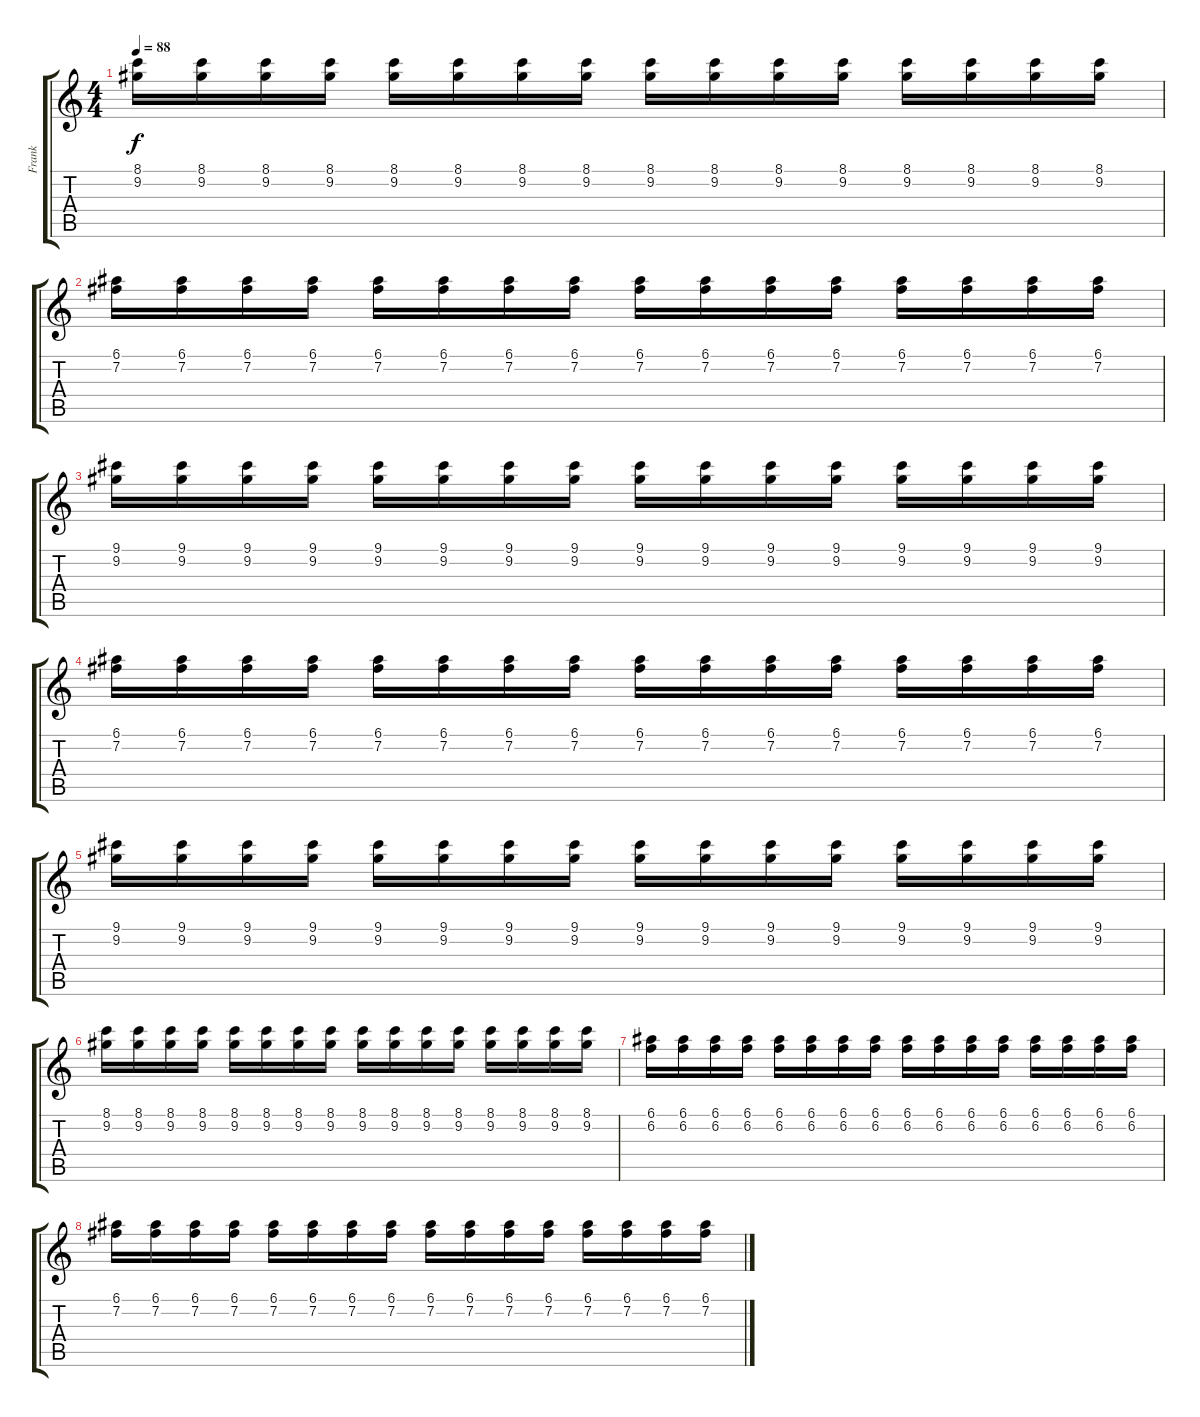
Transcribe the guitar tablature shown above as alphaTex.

\track ("Frank" "Frank") {instrument acousticguitarsteel}
\staff {score tabs}
\tuning (E4 B3 G3 D3 A2 E2) {hide}
\ts (4 4)
\tempo 88
\clef g2
\ks c
(8.1 9.2).16{dy f} (8.1 9.2).16 (8.1 9.2).16 (8.1 9.2).16 (8.1 9.2).16 (8.1 9.2).16 (8.1 9.2).16 (8.1 9.2).16 (8.1 9.2).16 (8.1 9.2).16 (8.1 9.2).16 (8.1 9.2).16 (8.1 9.2).16 (8.1 9.2).16 (8.1 9.2).16 (8.1 9.2).16 |
(6.1 7.2).16 (6.1 7.2).16 (6.1 7.2).16 (6.1 7.2).16 (6.1 7.2).16 (6.1 7.2).16 (6.1 7.2).16 (6.1 7.2).16 (6.1 7.2).16 (6.1 7.2).16 (6.1 7.2).16 (6.1 7.2).16 (6.1 7.2).16 (6.1 7.2).16 (6.1 7.2).16 (6.1 7.2).16 |
(9.1 9.2).16 (9.1 9.2).16 (9.1 9.2).16 (9.1 9.2).16 (9.1 9.2).16 (9.1 9.2).16 (9.1 9.2).16 (9.1 9.2).16 (9.1 9.2).16 (9.1 9.2).16 (9.1 9.2).16 (9.1 9.2).16 (9.1 9.2).16 (9.1 9.2).16 (9.1 9.2).16 (9.1 9.2).16 |
(6.1 7.2).16 (6.1 7.2).16 (6.1 7.2).16 (6.1 7.2).16 (6.1 7.2).16 (6.1 7.2).16 (6.1 7.2).16 (6.1 7.2).16 (6.1 7.2).16 (6.1 7.2).16 (6.1 7.2).16 (6.1 7.2).16 (6.1 7.2).16 (6.1 7.2).16 (6.1 7.2).16 (6.1 7.2).16 |
(9.1 9.2).16 (9.1 9.2).16 (9.1 9.2).16 (9.1 9.2).16 (9.1 9.2).16 (9.1 9.2).16 (9.1 9.2).16 (9.1 9.2).16 (9.1 9.2).16 (9.1 9.2).16 (9.1 9.2).16 (9.1 9.2).16 (9.1 9.2).16 (9.1 9.2).16 (9.1 9.2).16 (9.1 9.2).16 |
(8.1 9.2).16 (8.1 9.2).16 (8.1 9.2).16 (8.1 9.2).16 (8.1 9.2).16 (8.1 9.2).16 (8.1 9.2).16 (8.1 9.2).16 (8.1 9.2).16 (8.1 9.2).16 (8.1 9.2).16 (8.1 9.2).16 (8.1 9.2).16 (8.1 9.2).16 (8.1 9.2).16 (8.1 9.2).16 |
(6.1 6.2).16 (6.1 6.2).16 (6.1 6.2).16 (6.1 6.2).16 (6.1 6.2).16 (6.1 6.2).16 (6.1 6.2).16 (6.1 6.2).16 (6.1 6.2).16 (6.1 6.2).16 (6.1 6.2).16 (6.1 6.2).16 (6.1 6.2).16 (6.1 6.2).16 (6.1 6.2).16 (6.1 6.2).16 |
(6.1 7.2).16 (6.1 7.2).16 (6.1 7.2).16 (6.1 7.2).16 (6.1 7.2).16 (6.1 7.2).16 (6.1 7.2).16 (6.1 7.2).16 (6.1 7.2).16 (6.1 7.2).16 (6.1 7.2).16 (6.1 7.2).16 (6.1 7.2).16 (6.1 7.2).16 (6.1 7.2).16 (6.1 7.2).16
